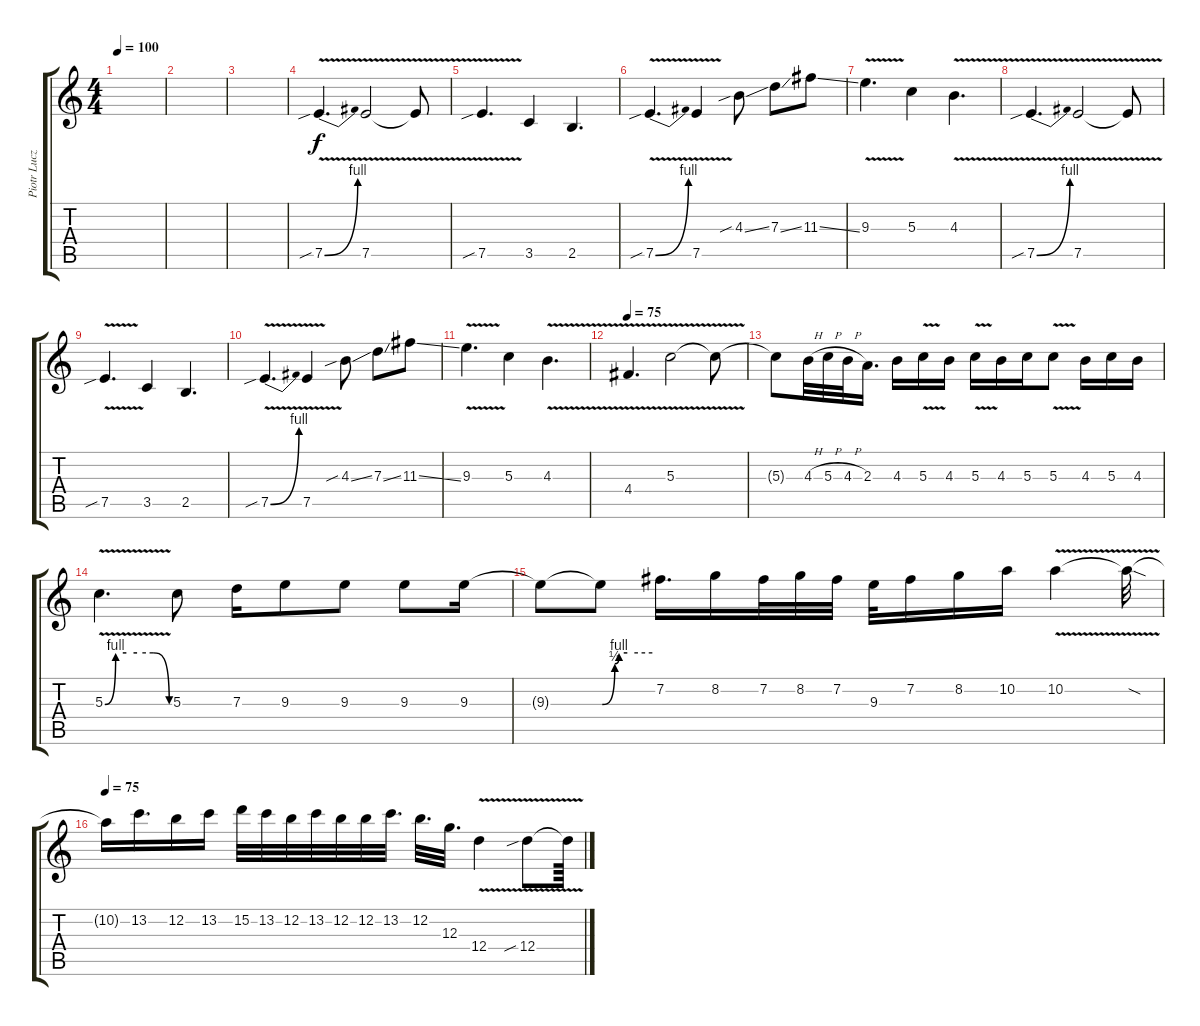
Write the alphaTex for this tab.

\track ("Piotr Luczyk" "Piotr Lucz") {instrument distortionguitar}
\staff {score tabs}
\tuning (E4 B3 G3 D3 A2 E2) {hide}
\ts (4 4)
\tempo 100
\clef g2
\ks c
|
|
|
7.5{be (bend 0 0 60 4) v sib}.4{d} 7.5{v}.2 7.5{t}.8 |
7.5{v sib}.4{d} 3.5.4 2.5.4{d} |
7.5{be (bend 0 0 60 4) v sib}.4{d} 7.5{v}.4 4.3{sib ss}.8 7.3{ss}.8 11.3{ss}.8 |
9.3{v}.4{d} 5.3.4 4.3{v}.4{d} |
7.5{be (bend 0 0 60 4) v sib}.4{d} 7.5{v}.2 7.5{t}.8 |
7.5{v sib}.4{d} 3.5.4 2.5.4{d} |
7.5{be (bend 0 0 60 4) v sib}.4{d} 7.5{v}.4 4.3{sib ss}.8 7.3{ss}.8 11.3{ss}.8 |
9.3{v}.4{d} 5.3.4 4.3{v}.4{d} |
\tempo 75
4.4{v}.4{d} 5.3{v}.2 5.3{t}.8 |
5.3{t}.8 4.3{h}.32 5.3{h}.32 4.3{h}.32 2.3.16{d} 4.3.16 5.3{v}.16 4.3.16 5.3{v}.16 4.3.16 5.3.16 5.3{v}.8 4.3.16 5.3.16 4.3.16 |
5.3{be (custom 0 0 10 4 20 4 30 4 45 4 60 0) v}.4{d} 5.3.8 7.3.16 9.3.8 9.3.8 9.3.8 9.3.16 |
9.3{t}.8 9.3{be (custom 0 0 15 2 20 4 30 4 60 4) t}.8 7.2.16{d} 8.2.16 7.2.32 8.2.32 7.2.32 9.3.32 7.2.16 8.2.16 10.2.16 10.2{v}.4 10.2{sod t}.32 |
\tempo 75
10.2{t}.16 13.2.16{d} 12.2.16 13.2.16 15.2.32 13.2.32 12.2.32 13.2.32 12.2.32 12.2.32 13.2.32{d} 12.2.32{d} 12.3.32{d} 12.4{v}.4 12.4{v sib}.8 12.4{t}.64
